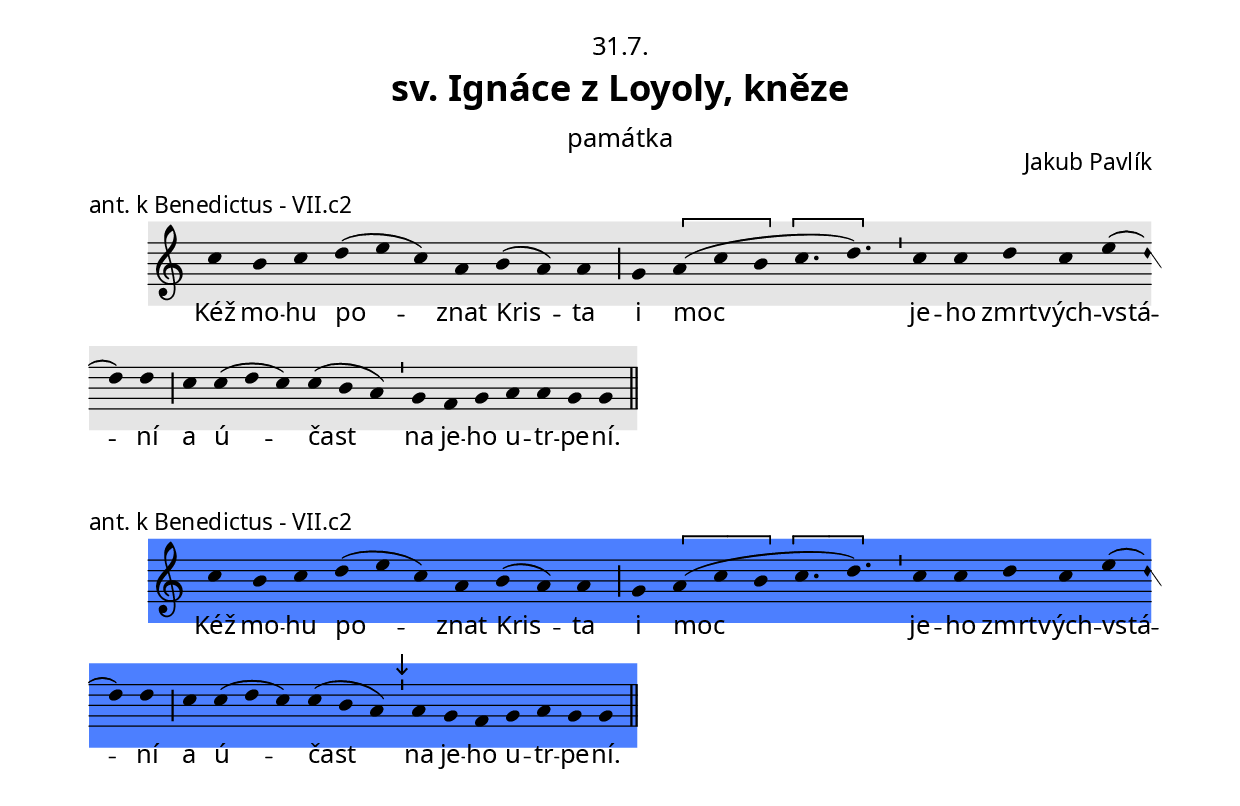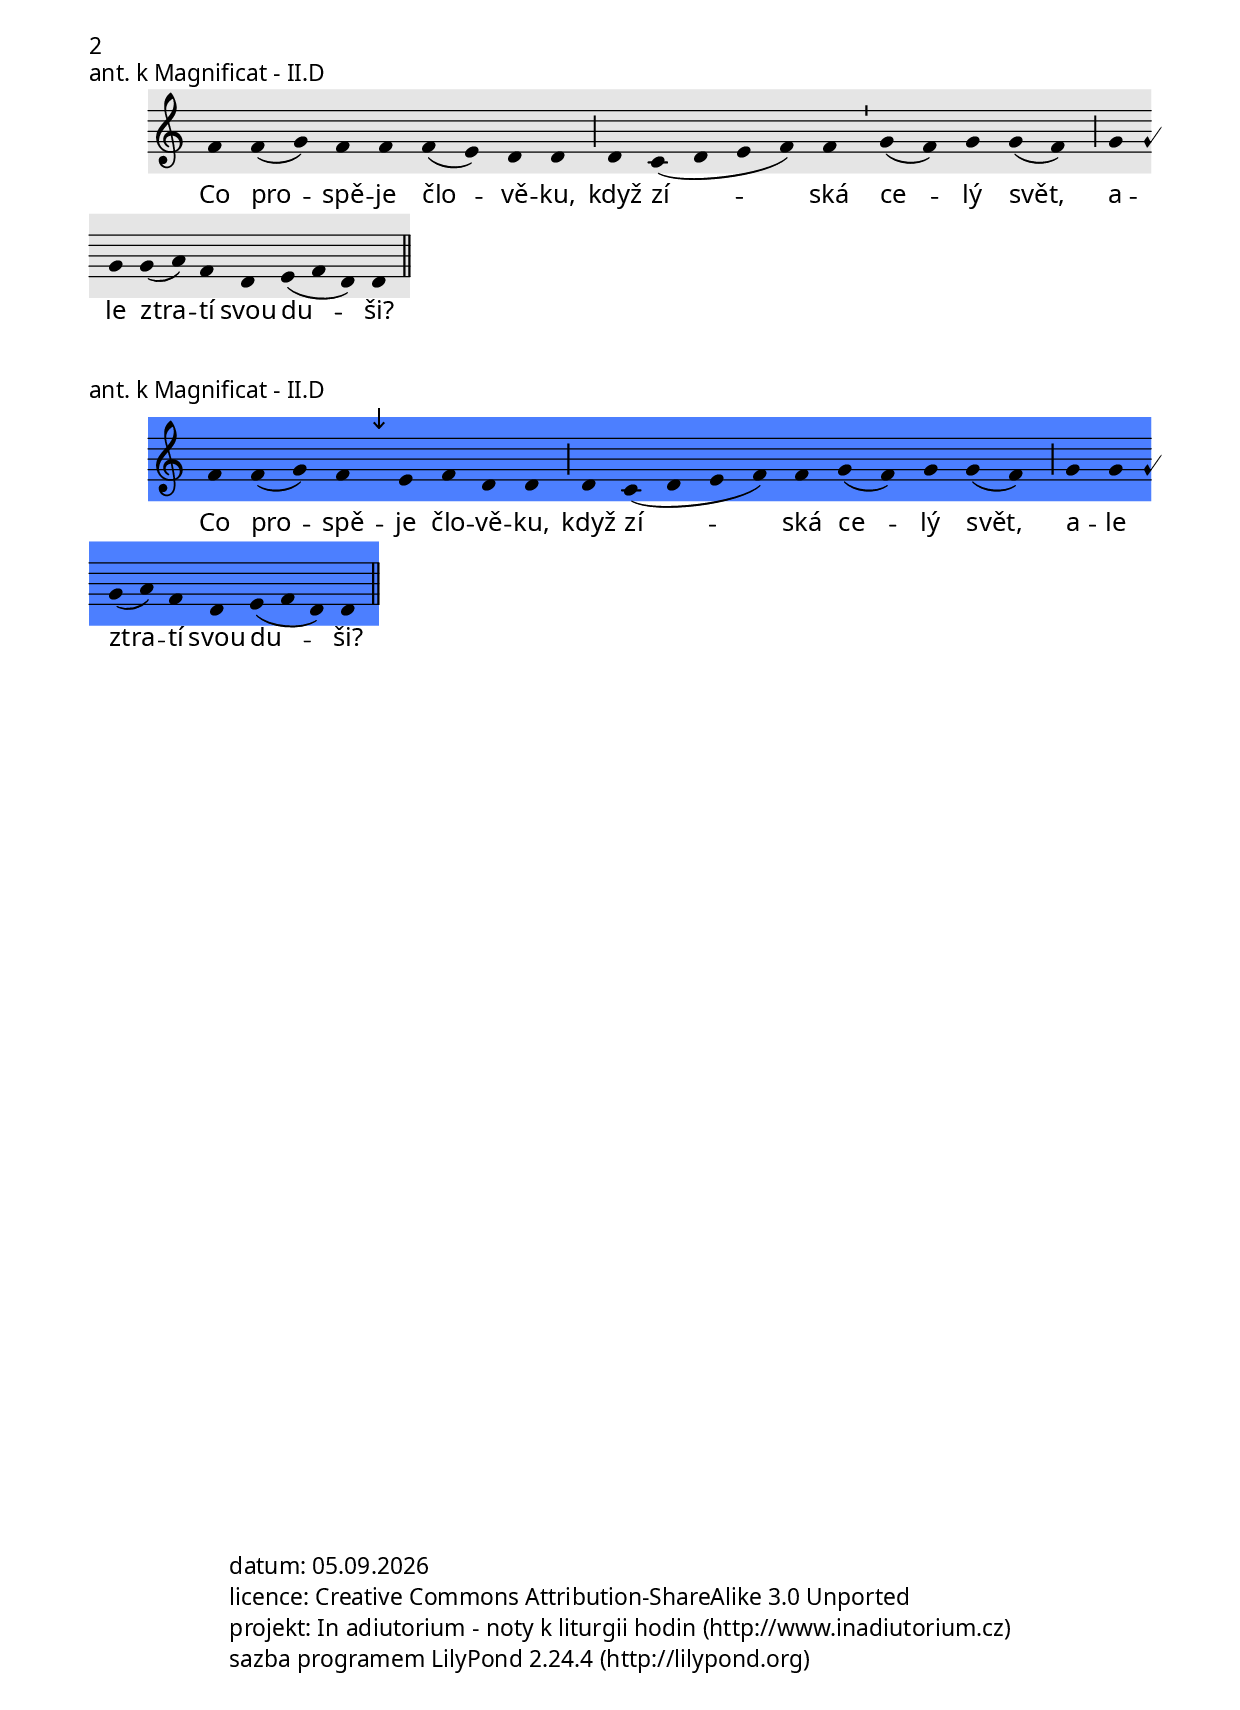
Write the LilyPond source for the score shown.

\version "2.17.17"

\include "../spolecne.ly"

\header {
  title = \markup\titleSvatek
            "sv. Ignáce z Loyoly, kněze"
            "památka"
            31.7.
  composer = "Jakub Pavlík"
}

\score {
  \relative c'' {
    \zvyraznovacSedy
    \choralniRezim
    c4 b c d( e c) a b( a) a \barMaior
    g \[ a( c b \] \[ c4. d) \] \barMin c4 c d c e( d) d \barMaior
    c c( d c) c( b a) \barMin g f g a a g g \barFinalis
  }
  \addlyrics {
    Kéž mo -- hu po -- znat Kris -- ta
    i moc je -- ho zmrt -- vých -- vstá -- ní
    a ú -- čast na je -- ho u -- tr -- pe -- ní.
  }
  \header {
    quid = "ant. k Benedictus"
    modus = "VII"
    differentia = "c2"
    psalmus = ""
    placet = "krok na _na_ je nějak nepřirozený"
    id = "aben"
    piece = \markup {\sestavTitulekBezZalmu}
  }
}

\score {
  \relative c'' {
    \zvyraznovacModry
    \choralniRezim
    c4 b c d( e c) a b( a) a \barMaior
    g \[ a( c b \] \[ c4. d) \] \barMin c4 c d c e( d) d \barMaior
    c c( d c) c( b a) \barMin \mark\sipka a g f g a g g \barFinalis
  }
  \addlyrics {
    Kéž mo -- hu po -- znat Kris -- ta
    i moc je -- ho zmrt -- vých -- vstá -- ní
    a ú -- čast na je -- ho u -- tr -- pe -- ní.
  }
  \header {
    quid = "ant. k Benedictus"
    modus = "VII"
    differentia = "c2"
    psalmus = ""
    id = "aben"
    piece = \markup {\sestavTitulekBezZalmu}
  }
}

\pageBreak

\score {
  \relative c' {
    \zvyraznovacSedy
    \choralniRezim
    f4 f( g) f f f( e) d d \barMaior
    d c( d e f) f \barMin g( f) g g( f) \barMaior
    g g g( a) f d e( f d) d \barFinalis
  }
  \addlyrics {
    Co pro -- spě -- je člo -- vě -- ku,
    když zí -- ská ce -- lý svět,
    a -- le ztra -- tí svou du -- ši?
  }
  \header {
    quid = "ant. k Magnificat"
    modus = "II"
    differentia = "D"
    psalmus = ""
    id = "amag"
    piece = \markup {\sestavTitulekBezZalmu}
  }
}

\score {
  \relative c' {
    \zvyraznovacModry
    \choralniRezim
    f4 f( g) f \mark\sipka e f d d \barMaior
    d c( d e f) f g( f) g g( f) \barMaior
    g g g( a) f d e( f d) d \barFinalis
  }
  \addlyrics {
    Co pro -- spě -- je člo -- vě -- ku,
    když zí -- ská ce -- lý svět,
    a -- le ztra -- tí svou du -- ši?
  }
  \header {
    quid = "ant. k Magnificat"
    modus = "II"
    differentia = "D"
    psalmus = ""
    id = "amag"
    piece = \markup {\sestavTitulekBezZalmu}
  }
}
